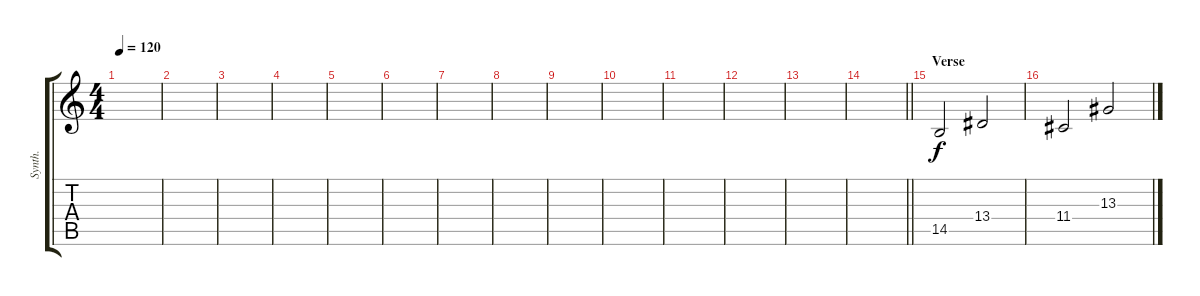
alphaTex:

\track ("Synth." "Synth.") {instrument synthstrings1}
\staff {score tabs}
\tuning (E4 B3 G3 D3 A2 E2) {hide}
\ts (4 4)
\tempo 120
\clef g2
\ks c
|
|
|
|
|
|
|
|
|
|
|
|
|
\barLineRight lightlight
|
\section ("" "Verse")
14.5.2 13.4.2 |
11.4.2 13.3.2
